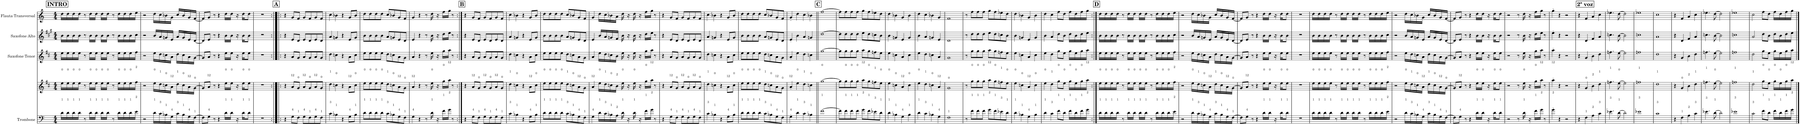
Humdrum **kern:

**kern	**kern	**kern	**kern	**kern
*part5	*part4	*part3	*part2	*part1
*staff5	*staff4	*staff3	*staff2	*staff1
*I"Trombone	*I"Trompete em Bb	*I"Saxofone Tenor	*I"Saxofone Alto	*I"Flauta Transversal
*I'Tbn.	*I'Tpt	*I'Sax. Tn.	*	*I'Fl.
*clefF4	*clefG2	*clefG2	*clefG2	*clefG2
*	*Trd1c2	*Trd8c14	*Trd5c9	*
*k[]	*k[f#c#]	*k[f#c#]	*k[f#c#g#]	*k[]
*M4/4	*M4/4	*M4/4	*M4/4	*M4/4
!!LO:REH:place=s1:a:B:cj:fs=14:t=INTRO
=1	=1	=1	=1	=1
16d\LL	16ee\LL	16ee\LL	16b\LL	16dd\LL
16d\	16ee\	16ee\	16b\	16dd\
16d\	16ee\	16ee\	16b\	16dd\
16d\JJ	16ee\JJ	16ee\JJ	16b\JJ	16dd\JJ
8r	8r	8r	8r	8r
16d\LL	16ee\LL	16ee\LL	16b\LL	16dd\LL
16d\JJ	16ee\JJ	16ee\JJ	16b\JJ	16dd\JJ
16d\LL	16ee\LL	16ee\LL	16b\LL	16dd\LL
16d\JJ	16ee\JJ	16ee\JJ	16b\JJ	16dd\JJ
8r	8r	8r	8r	8r
16d\LL	16ee\LL	16ee\LL	16b\LL	16dd\LL
16d\	16ee\	16ee\	16b\	16dd\
16d\	16ee\	16ee\	16b\	16dd\
16e\JJ	16ff#\JJ	16ff#\JJ	16cc#\JJ	16ee\JJ
=2	=2	=2	=2	=2
2r	2r	2r	2r	2r
16d\LL	16ee\LL	16ee\LL	16b/LL	16dd\LL
16c\	16dd\	16dd\	16a/	16cc\
16B-X\	16ccn\	16ccn\	16gn/	16b-X\
16G\JJ	16a\JJ	16a\JJ	16e/JJ	16g\JJ
16c\LL	16dd\LL	16dd\LL	16a/LL	16cc/LL
16B-\	16cc\	16cc\	16g/	16b-/
16G\	16a\	16a\	16e/	16g/
[16F\JJ	[16g\JJ	[16g\JJ	[16d/JJ	[16f/JJ
=3	=3	=3	=3	=3
8F\L]	8g/L]	8g/L]	8d/L]	8f/L]
8G\J	8a/J	8a/J	8e/J	8g/J
8r	8r	8r	8r	8r
4r	4r	4r	4r	4r
16d\LL	16ee\LL	16ee\LL	16b\LL	16dd\LL
16d\JJ	16ee\JJ	16ee\JJ	16b\JJ	16dd\JJ
16r	16r	16r	16r	16r
16d\KL	16ee\KL	16ee\KL	16b\KL	16dd\KL
8d\J	8ee\J	8ee\J	8b\J	8dd\J
=4	=4	=4	=4	=4
1r	1r	1r	1r	1r
!!LO:REH:place=s1:a:B:cj:fs=14:t=A
=5:|!|:	=5:|!|:	=5:|!|:	=5:|!|:	=5:|!|:
4r	4r	4r	4r	4r
8G\L	8a/L	8a/L	8e/L	8g/L
8F\J	8g/J	8g/J	8d/J	8f/J
8G\L	8a/L	8a/L	8e/L	8g/L
8F\	8g/	8g/	8d/	8f/
8G\	8a/	8a/	8e/	8g/
8F\J	8g/J	8g/J	8d/J	8f/J
=6	=6	=6	=6	=6
4c\	4dd\	4dd\	4a/	4cc\
4B-X\	4ccn\	4ccn\	4gn/	4b-X\
4r	4r	4r	4r	4r
8G\L	8a\L	8a\L	8e/L	8g/L
8B-\J	8cc\J	8cc\J	8g/J	8b-/J
=7	=7	=7	=7	=7
8d\L	8ee\L	8ee\L	8b\L	8dd\L
8d\	8ee\	8ee\	8b\	8dd\
8d\	8ee\	8ee\	8b\	8dd\
8d\J	8ee\J	8ee\J	8b\J	8dd\J
8c\L	8dd\L	8dd\L	8a/L	8cc/L
8B-X\	8ccn\	8ccn\	8gn/	8b-X/
8G\	8a\	8a\	8e/	8g/
8F\J	8g\J	8g\J	8d/J	8f/J
=8	=8	=8	=8	=8
4G\	4a/	4a/	4e/	4g/
4r	4r	4r	4r	4r
8r	8r	8r	8r	8r
16d\	16ee\	16ee\	16b\	16dd\
16r	16r	16r	16r	16r
16f\LL	16gg\LL	16gg\LL	16dd\LL	16ff\LL
16g\JJ	16aa\JJ	16aa\JJ	16ee\JJ	16gg\JJ
8r	8r	8r	8r	8r
!!LO:REH:place=s1:a:B:cj:fs=14:t=B
=9:|!	=9:|!	=9:|!	=9:|!	=9:|!
4r	4r	4r	4r	4r
8G\L	8a/L	8a/L	8e/L	8g/L
8F\J	8g/J	8g/J	8d/J	8f/J
8G\L	8a/L	8a/L	8e/L	8g/L
8F\	8g/	8g/	8d/	8f/
8G\	8a/	8a/	8e/	8g/
8F\J	8g/J	8g/J	8d/J	8f/J
=10	=10	=10	=10	=10
4c\	4dd\	4dd\	4a/	4cc\
4B-X\	4ccn\	4ccn\	4gn/	4b-X\
4r	4r	4r	4r	4r
8G\L	8a\L	8a\L	8e/L	8g/L
8B-\J	8cc\J	8cc\J	8g/J	8b-/J
=11	=11	=11	=11	=11
8d\L	8ee\L	8ee\L	8b\L	8dd\L
8d\	8ee\	8ee\	8b\	8dd\
8d\	8ee\	8ee\	8b\	8dd\
8d\J	8ee\J	8ee\J	8b\J	8dd\J
8c\L	8dd\L	8dd\L	8a/L	8cc/L
8B-X\	8ccn\	8ccn\	8gn/	8b-X/
8G\	8a\	8a\	8e/	8g/
8F\J	8g\J	8g\J	8d/J	8f/J
=12	=12	=12	=12	=12
4G\	4a/	4a/	4e/	4g/
16d\LL	16ee\LL	16ee\LL	16b/LL	16dd\LL
16c\	16dd\	16dd\	16a/	16cc\
16B-X\	16ccn\	16ccn\	16gn/	16b-X\
16A\JJ	16b\JJ	16b\JJ	16f#/JJ	16a\JJ
16d\	16ee\	16ee\	16b\	16dd\
16r	16r	16r	16r	16r
16d\	16ee\	16ee\	16b\	16dd\
16r	16r	16r	16r	16r
16f\LL	16gg\LL	16gg\LL	16dd\LL	16ff\LL
16g\JJ	16aa\JJ	16aa\JJ	16ee\JJ	16gg\JJ
8r	8r	8r	8r	8r
=13	=13	=13	=13	=13
4r	4r	4r	4r	4r
8G\L	8a/L	8a/L	8e/L	8g/L
8F\J	8g/J	8g/J	8d/J	8f/J
8G\L	8a/L	8a/L	8e/L	8g/L
8F\	8g/	8g/	8d/	8f/
8G\	8a/	8a/	8e/	8g/
8F\J	8g/J	8g/J	8d/J	8f/J
=14	=14	=14	=14	=14
4c\	4dd\	4dd\	4a/	4cc\
4B-X\	4ccn\	4ccn\	4gn/	4b-X\
4r	4r	4r	4r	4r
8G\L	8a\L	8a\L	8e/L	8g/L
8B-\J	8cc\J	8cc\J	8g/J	8b-/J
=15	=15	=15	=15	=15
8d\L	8ee\L	8ee\L	8b\L	8dd\L
8d\	8ee\	8ee\	8b\	8dd\
8d\	8ee\	8ee\	8b\	8dd\
8d\J	8ee\J	8ee\J	8b\J	8dd\J
8c\L	8dd\L	8dd\L	8a/L	8cc/L
8B-X\	8ccn\	8ccn\	8gn/	8b-X/
8G\	8a\	8a\	8e/	8g/
8F\J	8g\J	8g\J	8d/J	8f/J
=16	=16	=16	=16	=16
4G'\	4a'/	4a'/	4e'/	4g'/
4d\	4ee\	4ee\	4b\	4dd\
4c\	4dd\	4dd\	4a/	4cc\
4B-X\	4ccn\	4ccn\	4gn/	4b-X\
!!LO:REH:place=s1:a:B:cj:fs=14:t=C
=17||	=17||	=17||	=17||	=17||
[1f	[1gg	[1gg	[1dd	[1ff
=18	=18	=18	=18	=18
8f\L]	8gg\L]	8gg\L]	8dd\L]	8ff\L]
8f\	8gg\	8gg\	8dd\	8ff\
8f\	8gg\	8gg\	8dd\	8ff\
8f\J	8gg\J	8gg\J	8dd\J	8ff\J
8g\L	8aa\L	8aa\L	8ee\L	8gg\L
8f\	8gg\	8gg\	8dd\	8ff\
8e-X\	8ffn\	8ffn\	8ccn\	8ee-X\
8d\J	8ee\J	8ee\J	8b\J	8dd\J
=19	=19	=19	=19	=19
4d\	4ee\	4ee\	4b\	4dd\
4B-X\	4ccn\	4ccn\	4gn/	4b-X\
4G\	4a/	4a/	4e/	4g/
4B-\	4cc\	4cc\	4g/	4b-\
=20	=20	=20	=20	=20
4d\	4ee\	4ee\	4b\	4dd\
4c\	4dd\	4dd\	4a/	4cc\
4B-X\	4ccn\	4ccn\	4gn/	4b-X\
4G\	4a/	4a/	4e/	4g/
=21	=21	=21	=21	=21
1F	1g	1g	1d	1f
=22	=22	=22	=22	=22
8r	8r	8r	8r	8r
8f\L	8gg\L	8gg\L	8dd\L	8ff\L
8f\	8gg\	8gg\	8dd\	8ff\
8f\J	8gg\J	8gg\J	8dd\J	8ff\J
8g\L	8aa\L	8aa\L	8ee\L	8gg\L
8f\	8gg\	8gg\	8dd\	8ff\
8e-X\	8ffn\	8ffn\	8ccn\	8ee-X\
8d\J	8ee\J	8ee\J	8b\J	8dd\J
=23	=23	=23	=23	=23
4d\	4ee\	4ee\	4b\	4dd\
4B-X\	4ccn\	4ccn\	4gn/	4b-X\
4G\	4a/	4a/	4e/	4g/
4B-\	4cc\	4cc\	4g/	4b-\
=24	=24	=24	=24	=24
4d\	4ee\	4ee\	4b\	4dd\
4c\	4dd\	4dd\	4a/	4cc\
8f\L	8gg\L	8gg\L	8dd\L	8ff\L
8d\J	8ee\J	8ee\J	8b\J	8dd\J
16f\LL	16gg\LL	16gg\LL	16dd\LL	16ff\LL
16d\	16ee\	16ee\	16b\	16dd\
16f\	16gg\	16gg\	16dd\	16ff\
16g\JJ	16aa\JJ	16aa\JJ	16ee\JJ	16gg\JJ
!!LO:REH:place=s1:a:B:cj:fs=14:t=D
=25:|!	=25:|!	=25:|!	=25:|!	=25:|!
16d\LL	16ee\LL	16ee\LL	16b\LL	16dd\LL
16d\	16ee\	16ee\	16b\	16dd\
16d\	16ee\	16ee\	16b\	16dd\
16d\JJ	16ee\JJ	16ee\JJ	16b\JJ	16dd\JJ
8r	8r	8r	8r	8r
16d\LL	16ee\LL	16ee\LL	16b\LL	16dd\LL
16d\JJ	16ee\JJ	16ee\JJ	16b\JJ	16dd\JJ
16d\LL	16ee\LL	16ee\LL	16b\LL	16dd\LL
16d\JJ	16ee\JJ	16ee\JJ	16b\JJ	16dd\JJ
8r	8r	8r	8r	8r
16d\LL	16ee\LL	16ee\LL	16b\LL	16dd\LL
16d\	16ee\	16ee\	16b\	16dd\
16d\	16ee\	16ee\	16b\	16dd\
16e\JJ	16ff#\JJ	16ff#\JJ	16cc#\JJ	16ee\JJ
=26	=26	=26	=26	=26
2r	2r	2r	2r	2r
16d\LL	16ee\LL	16ee\LL	16b/LL	16dd\LL
16c\	16dd\	16dd\	16a/	16cc\
16B-X\	16ccn\	16ccn\	16gn/	16b-X\
16G\JJ	16a\JJ	16a\JJ	16e/JJ	16g\JJ
16c\LL	16dd\LL	16dd\LL	16a/LL	16cc/LL
16B-\	16cc\	16cc\	16g/	16b-/
16G\	16a\	16a\	16e/	16g/
[16F\JJ	[16g\JJ	[16g\JJ	[16d/JJ	[16f/JJ
=27	=27	=27	=27	=27
8F\L]	8g/L]	8g/L]	8d/L]	8f/L]
8G\J	8a/J	8a/J	8e/J	8g/J
8r	8r	8r	8r	8r
4r	4r	4r	4r	4r
16d\LL	16ee\LL	16ee\LL	16b\LL	16dd\LL
16d\JJ	16ee\JJ	16ee\JJ	16b\JJ	16dd\JJ
16r	16r	16r	16r	16r
16d\KL	16ee\KL	16ee\KL	16b\KL	16dd\KL
8d\J	8ee\J	8ee\J	8b\J	8dd\J
=28	=28	=28	=28	=28
1r	1r	1r	1r	1r
=29	=29	=29	=29	=29
16d\LL	16ee\LL	16ee\LL	16b\LL	16dd\LL
16d\	16ee\	16ee\	16b\	16dd\
16d\	16ee\	16ee\	16b\	16dd\
16d\JJ	16ee\JJ	16ee\JJ	16b\JJ	16dd\JJ
8r	8r	8r	8r	8r
16d\LL	16ee\LL	16ee\LL	16b\LL	16dd\LL
16d\JJ	16ee\JJ	16ee\JJ	16b\JJ	16dd\JJ
16d\LL	16ee\LL	16ee\LL	16b\LL	16dd\LL
16d\JJ	16ee\JJ	16ee\JJ	16b\JJ	16dd\JJ
8r	8r	8r	8r	8r
16d\LL	16ee\LL	16ee\LL	16b\LL	16dd\LL
16d\	16ee\	16ee\	16b\	16dd\
16d\	16ee\	16ee\	16b\	16dd\
16e\JJ	16ff#\JJ	16ff#\JJ	16cc#\JJ	16ee\JJ
=30	=30	=30	=30	=30
2r	2r	2r	2r	2r
16d\LL	16ee\LL	16ee\LL	16b/LL	16dd\LL
16c\	16dd\	16dd\	16a/	16cc\
16B-X\	16ccn\	16ccn\	16gn/	16b-X\
16G\JJ	16a\JJ	16a\JJ	16e/JJ	16g\JJ
16c\LL	16dd\LL	16dd\LL	16a/LL	16cc/LL
16B-\	16cc\	16cc\	16g/	16b-/
16G\	16a\	16a\	16e/	16g/
[16F\JJ	[16g\JJ	[16g\JJ	[16d/JJ	[16f/JJ
=31	=31	=31	=31	=31
8F\L]	8g/L]	8g/L]	8d/L]	8f/L]
8G\J	8a/J	8a/J	8e/J	8g/J
8r	8r	8r	8r	8r
4r	4r	4r	4r	4r
16d\LL	16ee\LL	16ee\LL	16b\LL	16dd\LL
16d\JJ	16ee\JJ	16ee\JJ	16b\JJ	16dd\JJ
16r	16r	16r	16r	16r
16d\KL	16ee\KL	16ee\KL	16b\KL	16dd\KL
8d\J	8ee\J	8ee\J	8b\J	8dd\J
=32	=32	=32	=32	=32
2r	2r	2r	2r	2r
8r	8r	8r	8r	8r
16d\	16ee\	16ee\	16b\	16dd\
16r	16r	16r	16r	16r
16f\LL	16gg\LL	16gg\LL	16dd\LL	16ff\LL
16g\JJ	16aa\JJ	16aa\JJ	16ee\JJ	16gg\JJ
8r	8r	8r	8r	8r
=33	=33	=33	=33	=33
4g'\	4aa'\	4aa'\	4ee'\	4gg'\
4r	4r	4r	4r	4r
2r	2r	2r	2r	2r
!!LO:REH:place=s1:a:B:cj:fs=14:t=2ª voz:qo=1
=34	=34	=34	=34	=34
4r	4r	4r	4r	4r
4F\	4g/	4g/	4d/	4f/
4A\	4b\	4b\	4f#/	4a/
4c\	4dd\	4dd\	4a/	4cc\
=35	=35	=35	=35	=35
4.e-X\	4.ffn\	4.ffn\	4.ccn\	4.ee-X\
[8d\	[8ee\	[8ee\	[8b\	[8dd\
2d\]	2ee\]	2ee\]	2b\]	2dd\]
=36	=36	=36	=36	=36
1e-X	1ffn	1ffn	1ccn	1ee-X
=37	=37	=37	=37	=37
1c	1dd	1dd	1a	1cc
=38	=38	=38	=38	=38
4r	4r	4r	4r	4r
4F\	4g/	4g/	4d/	4f/
4A\	4b\	4b\	4f#/	4a/
4c\	4dd\	4dd\	4a/	4cc\
=39	=39	=39	=39	=39
4.e-X\	4.ffn\	4.ffn\	4.ccn\	4.ee-X\
[8d\	[8ee\	[8ee\	[8b\	[8dd\
2d\]	2ee\]	2ee\]	2b\]	2dd\]
=40	=40	=40	=40	=40
1e-X	1ffn	1ffn	1ccn	1ee-X
=41	=41	=41	=41	=41
2c\	2dd\	2dd\	2a/	2cc\
8f\L	8gg\L	8gg\L	8dd\L	8ff\L
8d\J	8ee\J	8ee\J	8b\J	8dd\J
16f\LL	16gg\LL	16gg\LL	16dd\LL	16ff\LL
16d\	16ee\	16ee\	16b\	16dd\
16f\	16gg\	16gg\	16dd\	16ff\
16g\JJ	16aa\JJ	16aa\JJ	16ee\JJ	16gg\JJ
==	==	==	==	==
*-	*-	*-	*-	*-
